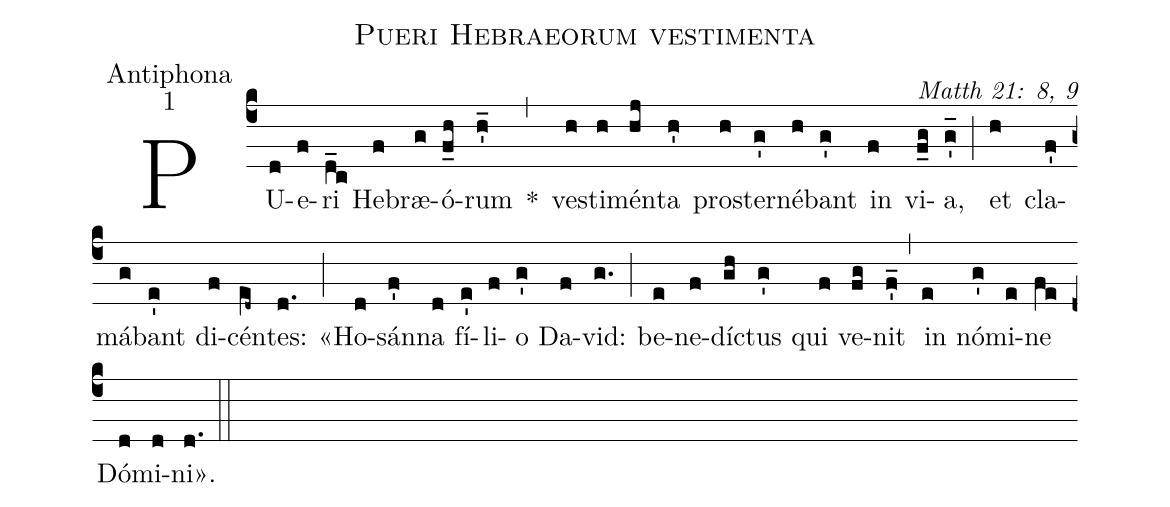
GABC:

name: Pueri Hebraeorum vestimenta;
office-part: Antiphona;
mode: 1;
commentary: Matth 21: 8, 9;
%%
(c4) PU(d)e(f)ri(d_c) He(f)bræ(g)ó(f_h)rum(h'_) *(,) ves(h)ti(h)mén(hj)ta(h') pro(h)ster(g')né(h)bant(g') in(f) vi(f_g)a,(g'_) (;) et(h) cla(f')má(g)bant(e') di(f)cén(e[ll:1]d~)tes:(d.) (;) «Ho(d)sán(f')na(d) fí(e')li(f)o(g') Da(f)vid:(g.) (;) be(e)ne(f)díc(gh)tus(g') qui(f) ve(fg)nit(f'_) (,) in(e) nó(g')mi(e)ne(fe) Dó(d)mi(d)ni».(d.) (::)
